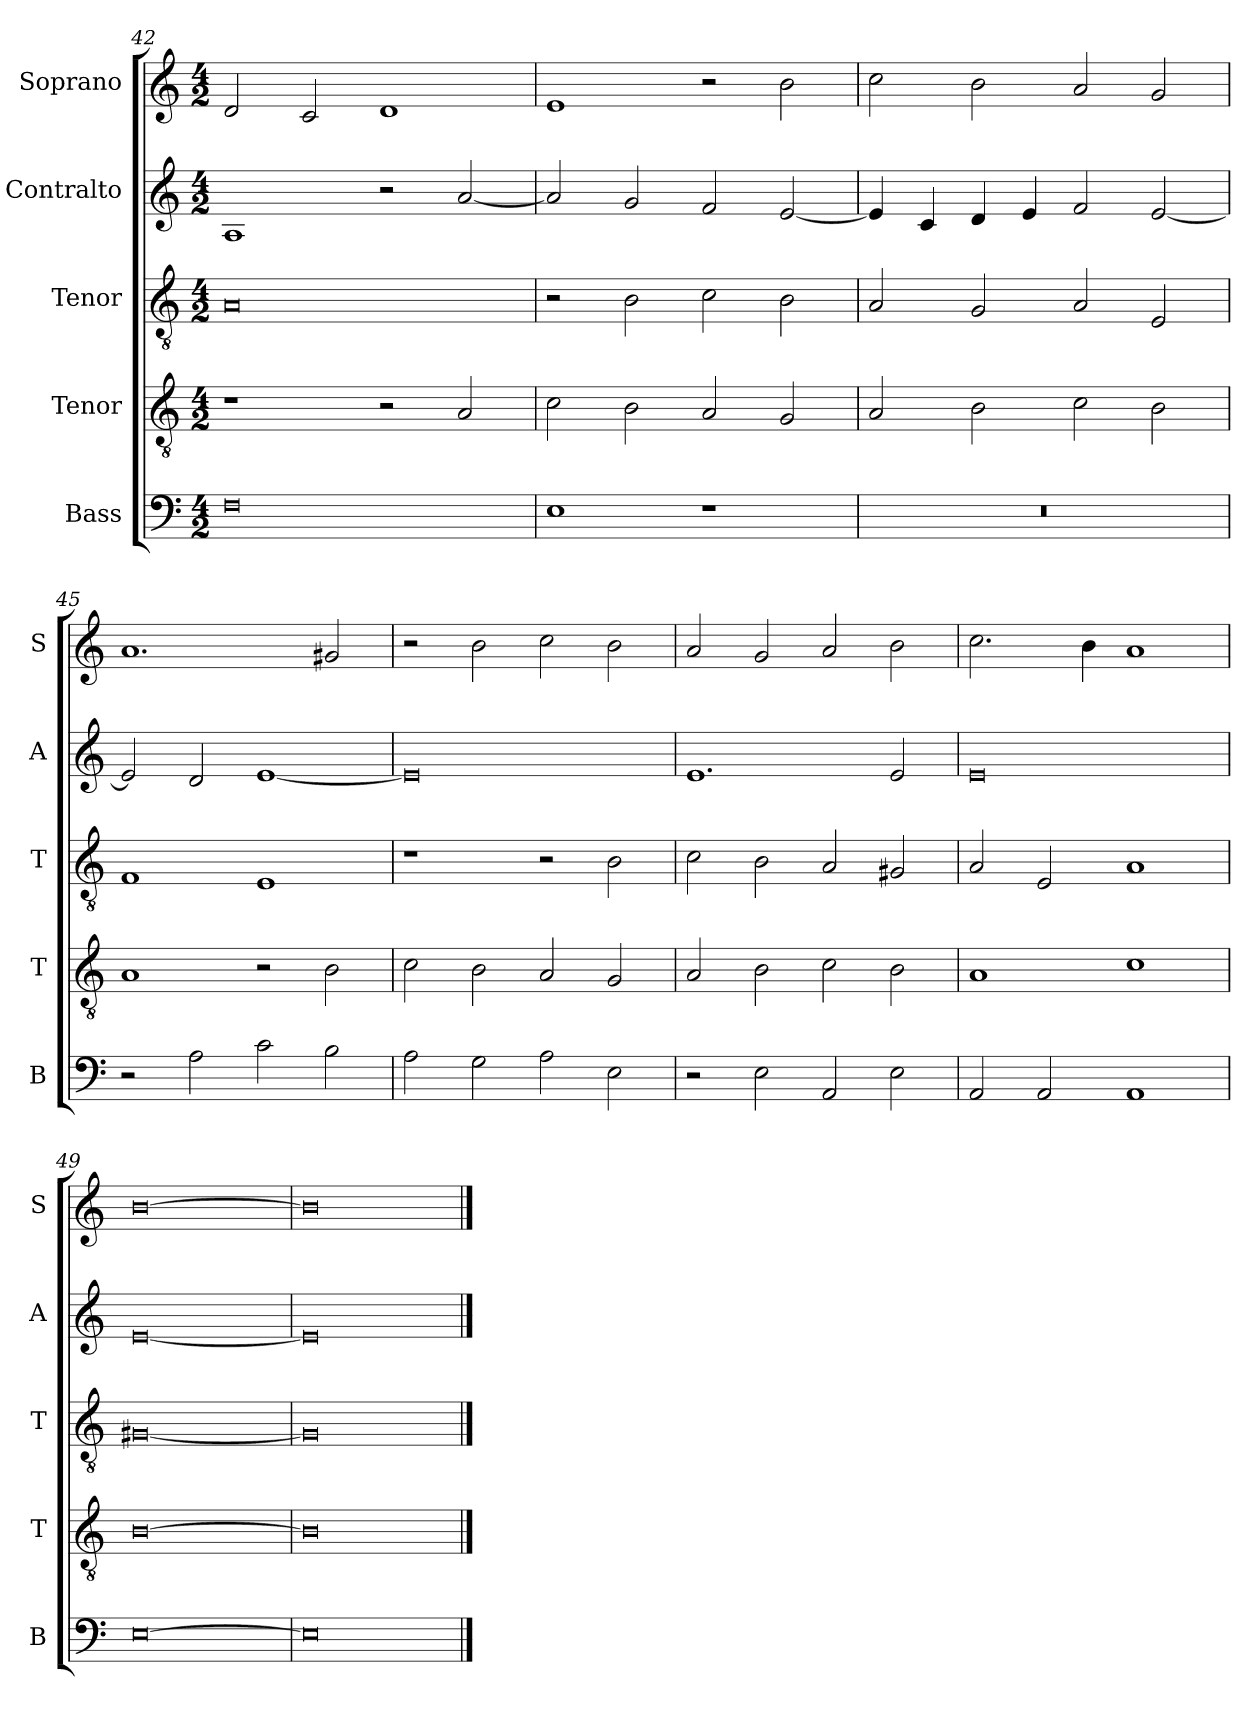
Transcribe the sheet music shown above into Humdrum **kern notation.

**kern	**kern	**kern	**kern	**kern
*part5	*part4	*part3	*part2	*part1
*staff5	*staff4	*staff3	*staff2	*staff1
*I"Bass	*I"Tenor	*I"Tenor	*I"Contralto	*I"Soprano
*I'B	*I'T	*I'T	*I'A	*I'S
*clefF4	*clefGv2	*clefGv2	*clefG2	*clefG2
*k[]	*k[]	*k[]	*k[]	*k[]
*E:phr	*E:phr	*E:phr	*E:phr	*E:phr
*M4/2	*M4/2	*M4/2	*M4/2	*M4/2
=42	=42	=42	=42	=42
0F	1r	0A	1A	2d
.	.	.	.	2c
.	2r	.	2r	1d
.	2A	.	[2a	.
=43	=43	=43	=43	=43
1E	2c	2r	2a]	1e
.	2B	2B	2g	.
1r	2A	2c	2f	2r
.	2G	2B	[2e	2b
=44	=44	=44	=44	=44
0r	2A	2A	4e]	2cc
.	.	.	4c	.
.	2B	2G	4d	2b
.	.	.	4e	.
.	2c	2A	2f	2a
.	2B	2E	[2e	2g
=45	=45	=45	=45	=45
2r	1A	1F	2e]	1.a
2A	.	.	2d	.
2c	2r	1E	[1e	.
2B	2B	.	.	2g#X
=46	=46	=46	=46	=46
2A	2c	1r	0e]	2r
2G	2B	.	.	2b
2A	2A	2r	.	2cc
2E	2G	2B	.	2b
=47	=47	=47	=47	=47
2r	2A	2c	1.e	2a
2E	2B	2B	.	2g
2AA	2c	2A	.	2a
2E	2B	2G#X	2e	2b
=48	=48	=48	=48	=48
2AA	1A	2A	0e	2.cc
2AA	.	2E	.	.
.	.	.	.	4b
1AA	1c	1A	.	1a
=49	=49	=49	=49	=49
[0E	[0B	[0G#X	[0e	[0b
=50	=50	=50	=50	=50
0E]	0B]	0G#]	0e]	0b]
==	==	==	==	==
*-	*-	*-	*-	*-
